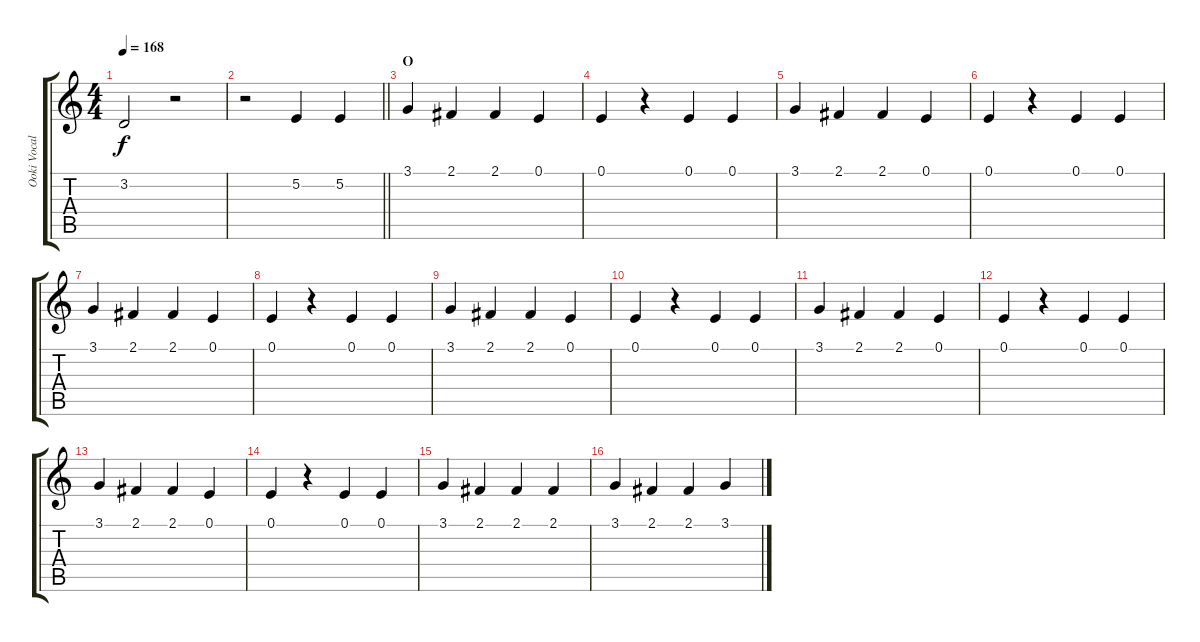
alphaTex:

\track ("Ooki Vocals" "Ooki Vocal") {instrument sopranosax}
\staff {score tabs}
\tuning (E4 B3 G3 D3 A2 E2) {hide}
\ts (4 4)
\tempo 168
\clef g2
\ks c
3.2.2{dy f} r.2 |
\barLineRight lightlight
r.2 5.2.4 5.2.4 |
\section ("" "O")
3.1.4 2.1.4 2.1.4 0.1.4 |
0.1.4 r.4 0.1.4 0.1.4 |
3.1.4 2.1.4 2.1.4 0.1.4 |
0.1.4 r.4 0.1.4 0.1.4 |
3.1.4 2.1.4 2.1.4 0.1.4 |
0.1.4 r.4 0.1.4 0.1.4 |
3.1.4 2.1.4 2.1.4 0.1.4 |
0.1.4 r.4 0.1.4 0.1.4 |
3.1.4 2.1.4 2.1.4 0.1.4 |
0.1.4 r.4 0.1.4 0.1.4 |
3.1.4 2.1.4 2.1.4 0.1.4 |
0.1.4 r.4 0.1.4 0.1.4 |
3.1.4 2.1.4 2.1.4 2.1.4 |
3.1.4 2.1.4 2.1.4 3.1.4
